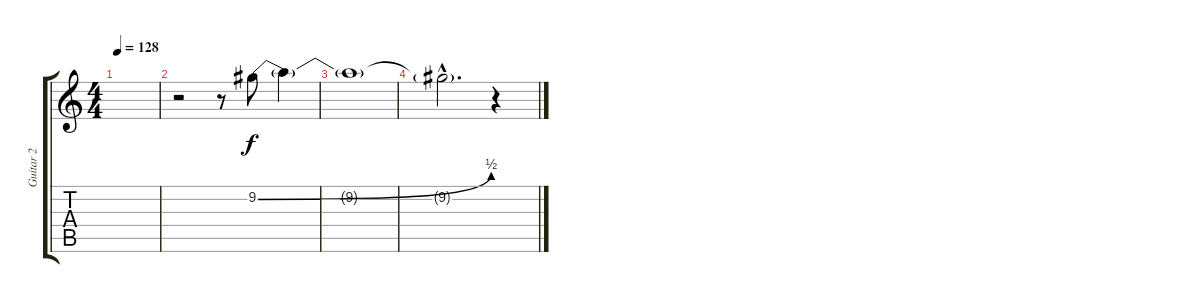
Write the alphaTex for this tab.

\track ("Guitar 2" "Guitar 2") {instrument distortionguitar}
\staff {score tabs}
\tuning (E4 B3 G3 D3 A2 E2) {hide}
\ts (4 4)
\tempo 128
\clef g2
\ks c
|
r.2 r.8 9.2{be (bend 0 0 60 2)}.8 9.2{t}.4 |
9.2{t}.1 |
9.2{hac t}.2{d} r.4
